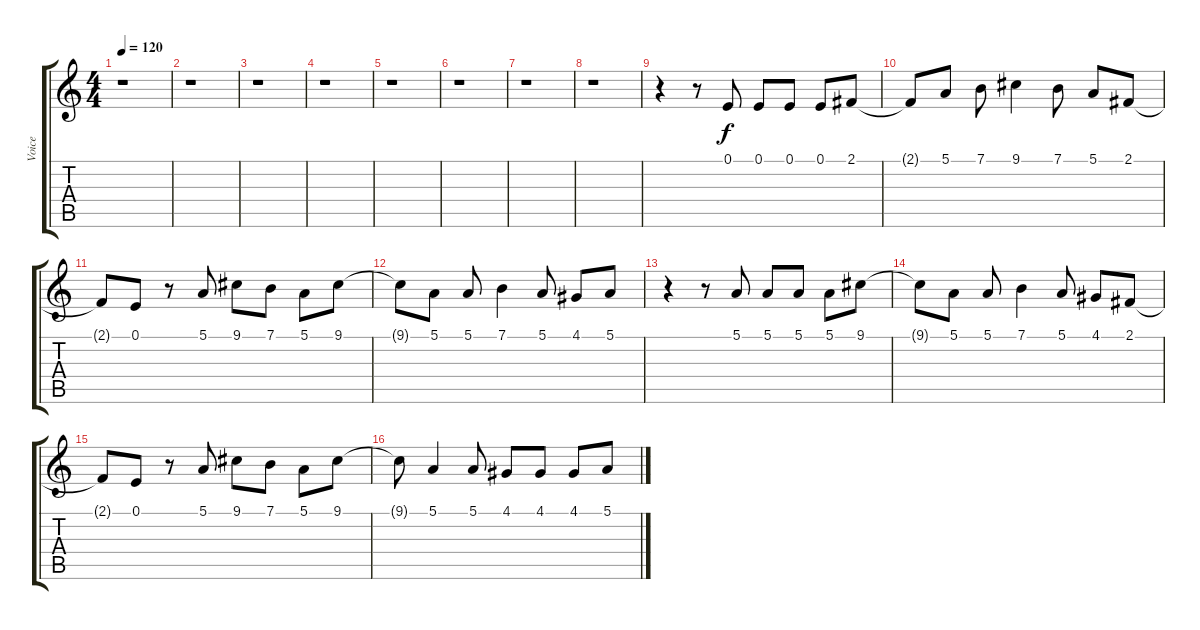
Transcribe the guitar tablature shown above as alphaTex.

\track ("Voice" "Voice") {instrument cello}
\staff {score tabs}
\tuning (E4 B3 G3 D3 A2 E2) {hide}
\ts (4 4)
\tempo 120
\clef g2
\ks c
r.1{dy f} |
r.1 |
r.1 |
r.1 |
r.1 |
r.1 |
r.1 |
r.1 |
r.4 r.8 0.1.8 0.1.8 0.1.8 0.1.8 2.1.8 |
2.1{t}.8 5.1.8 7.1.8 9.1.4 7.1.8 5.1.8 2.1.8 |
2.1{t}.8 0.1.8 r.8 5.1.8 9.1.8 7.1.8 5.1.8 9.1.8 |
9.1{t}.8 5.1.8 5.1.8 7.1.4 5.1.8 4.1.8 5.1.8 |
r.4 r.8 5.1.8 5.1.8 5.1.8 5.1.8 9.1.8 |
9.1{t}.8 5.1.8 5.1.8 7.1.4 5.1.8 4.1.8 2.1.8 |
2.1{t}.8 0.1.8 r.8 5.1.8 9.1.8 7.1.8 5.1.8 9.1.8 |
9.1{t}.8 5.1.4 5.1.8 4.1.8 4.1.8 4.1.8 5.1.8
